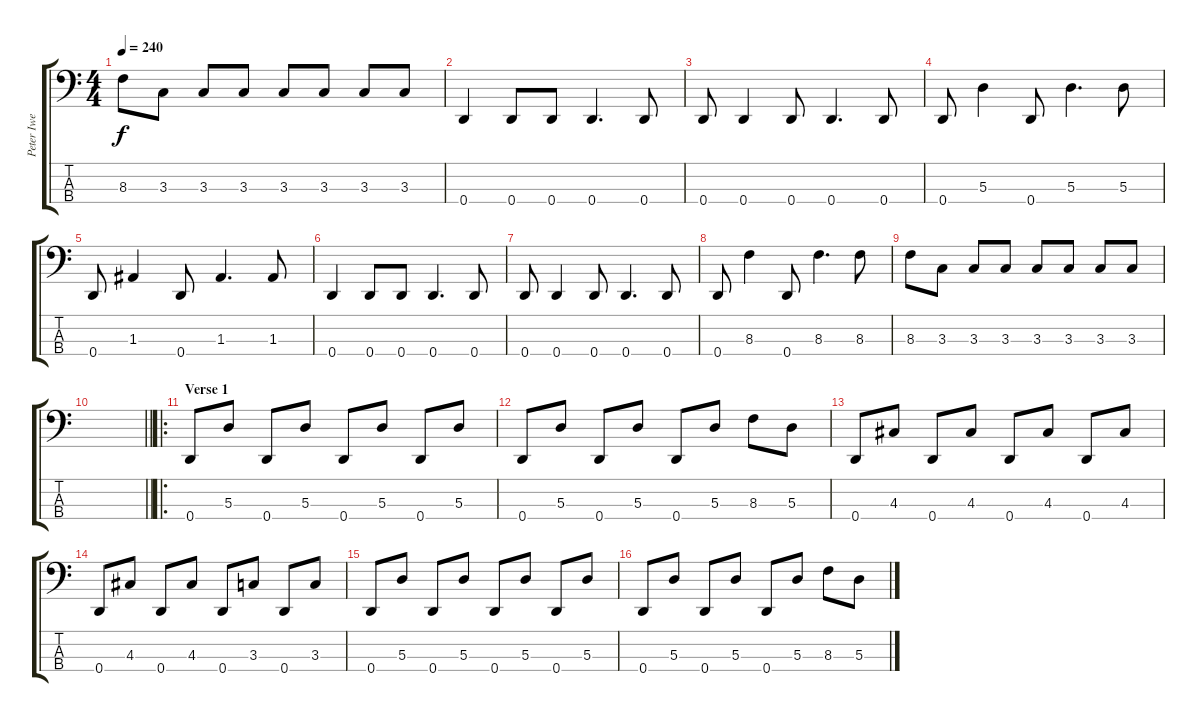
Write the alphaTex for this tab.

\track (" Peter Iwers" " Peter Iwe") {instrument electricbassfinger}
\staff {score tabs}
\tuning (G2 D2 A1 D1) {hide}
\ts (4 4)
\tempo 240
\clef f4
\ks c
8.3.8{dy f} 3.3.8 3.3.8 3.3.8 3.3.8 3.3.8 3.3.8 3.3.8 |
0.4.4 0.4.8 0.4.8 0.4.4{d} 0.4.8 |
0.4.8 0.4.4 0.4.8 0.4.4{d} 0.4.8 |
0.4.8 5.3.4 0.4.8 5.3.4{d} 5.3.8 |
0.4.8 1.3.4 0.4.8 1.3.4{d} 1.3.8 |
0.4.4 0.4.8 0.4.8 0.4.4{d} 0.4.8 |
0.4.8 0.4.4 0.4.8 0.4.4{d} 0.4.8 |
0.4.8 8.3.4 0.4.8 8.3.4{d} 8.3.8 |
8.3.8 3.3.8 3.3.8 3.3.8 3.3.8 3.3.8 3.3.8 3.3.8 |
\barLineRight lightlight
|
\ro
\section ("" "Verse 1")
0.4.8 5.3.8 0.4.8 5.3.8 0.4.8 5.3.8 0.4.8 5.3.8 |
0.4.8 5.3.8 0.4.8 5.3.8 0.4.8 5.3.8 8.3.8 5.3.8 |
0.4.8 4.3.8 0.4.8 4.3.8 0.4.8 4.3.8 0.4.8 4.3.8 |
0.4.8 4.3.8 0.4.8 4.3.8 0.4.8 3.3.8 0.4.8 3.3.8 |
0.4.8 5.3.8 0.4.8 5.3.8 0.4.8 5.3.8 0.4.8 5.3.8 |
0.4.8 5.3.8 0.4.8 5.3.8 0.4.8 5.3.8 8.3.8 5.3.8
